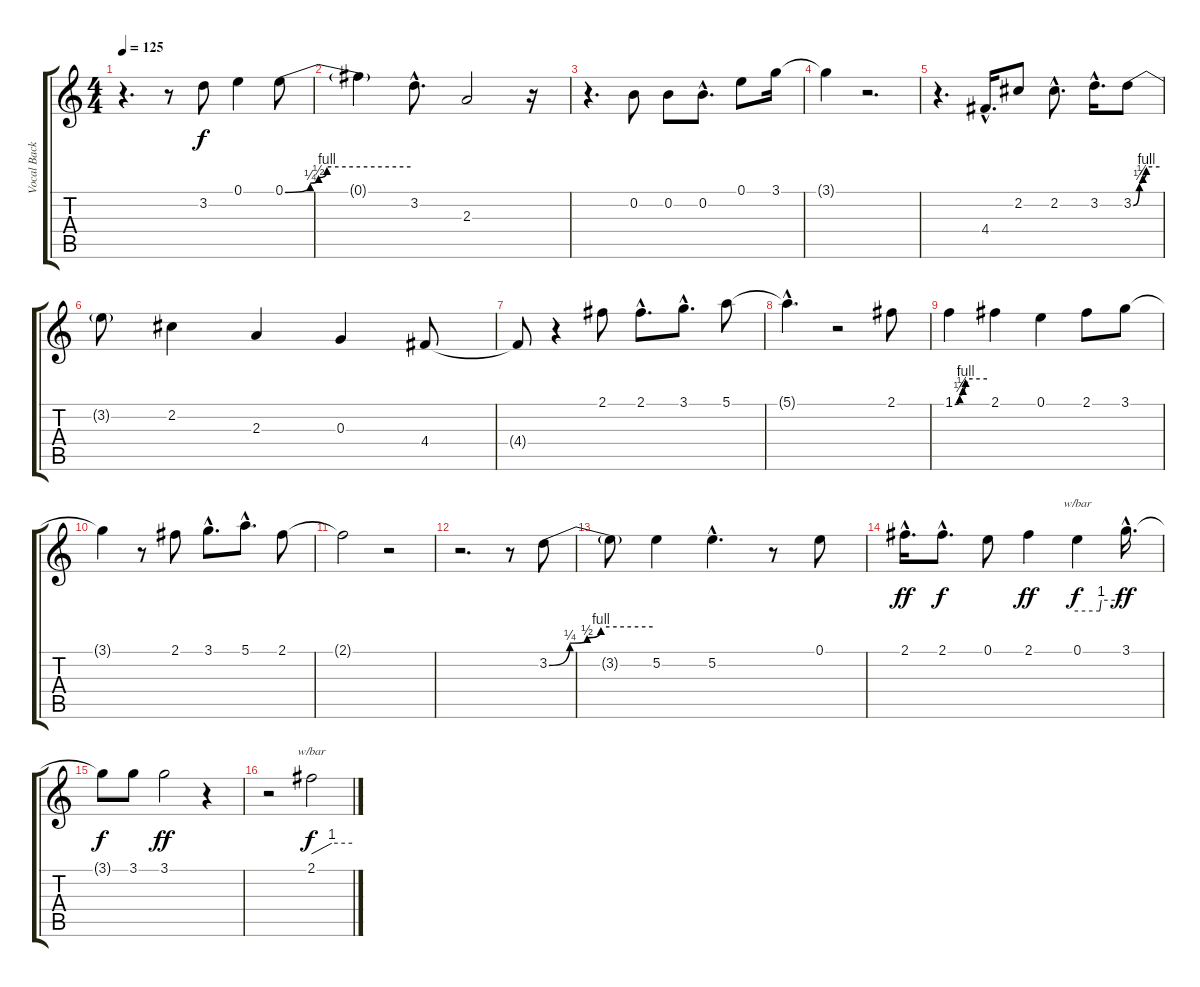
\track ("Vocal Backup" "Vocal Back") {instrument distortionguitar}
\staff {score tabs}
\tuning (E4 B3 G3 D3 A2 E2) {hide}
\ts (4 4)
\tempo 125
\clef g2
\ks c
r.4{d dy f} r.8 3.2.8 0.1.4 0.1{be (custom 0 0 12 1 16 2 20 4 60 4)}.8 |
0.1{t}.4 3.2{hac}.8{d} 2.3.2 r.16 |
r.4{d} 0.2.8 0.2.8 0.2{hac}.8{d} 0.1.8 3.1.16 |
3.1{t}.4 r.2{d} |
r.4{d} 4.4{hac}.16{d} 2.2.8 2.2{hac}.8{d} 3.2{hac}.16{d} 3.2{be (custom 0 0 14 1 22 2 30 4 60 4)}.8 |
3.2{t}.8 2.2.4 2.3.4 0.3.4 4.4.8 |
4.4{t}.8 r.4 2.1.8 2.1{hac}.8{d} 3.1{hac}.8{d} 5.1.8 |
5.1{hac t}.4{d} r.2 2.1.8 |
1.1{be (custom 0 0 9 1 15 2 20 4 60 4)}.4 2.1.4 0.1.4 2.1.8 3.1.8 |
3.1{t}.4 r.8 2.1.8 3.1{hac}.8{d} 5.1{hac}.8{d} 2.1.8 |
2.1{t}.2 r.2 |
r.2{d} r.8 3.2{be (custom 0 0 12 1 22 2 30 4 60 4)}.8 |
3.2{t}.8 5.2.4 5.2{hac}.4{d} r.8 0.1.8 |
2.1{hac}.16{d dy ff} 2.1{hac}.8{d dy f} 0.1.8 2.1.4{dy ff} 0.1.4{tbe (custom default 0 0 30 0 32 4 60 4) dy f} 3.1{hac}.16{d dy ff} |
3.1{t}.8{dy f} 3.1.8 3.1.2{dy ff} r.4 |
r.2 2.1.2{tbe (custom default 0 0 30 4 60 4) dy f}
